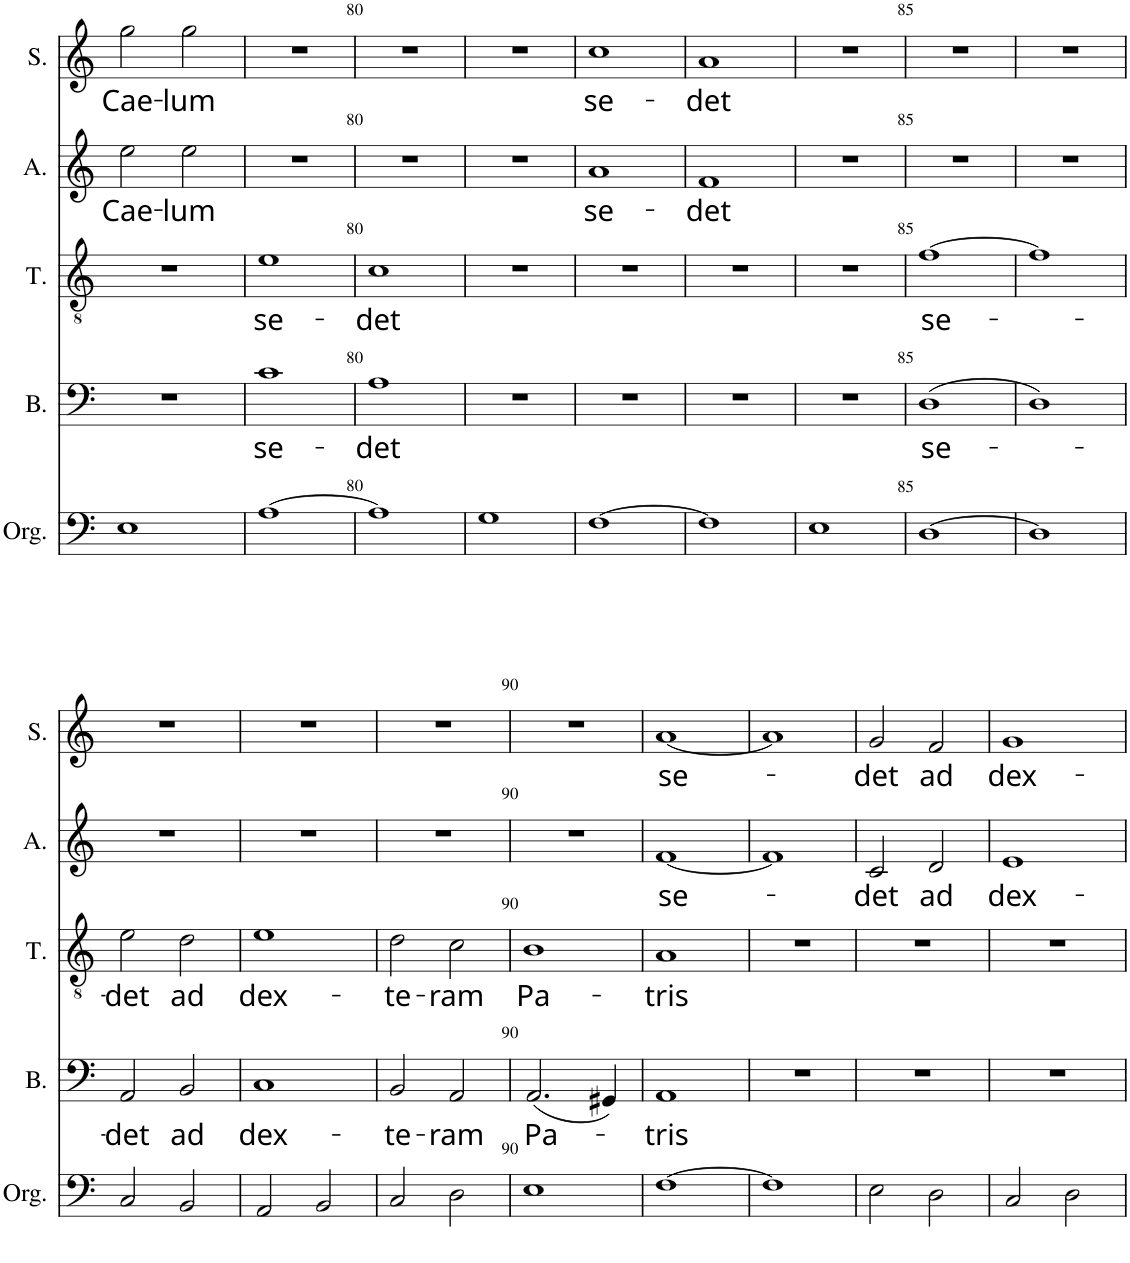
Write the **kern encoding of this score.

**kern	**kern	**text	**kern	**text	**kern	**text	**kern	**text
*part5	*part4	*part4	*part3	*part3	*part2	*part2	*part1	*part1
*staff5	*staff4	*staff4	*staff3	*staff3	*staff2	*staff2	*staff1	*staff1
*I"Orgue	*I"Basse	*	*I"Ténor	*	*I"Alto	*	*I"Soprano	*
*I'Org.	*I'B.	*	*I'T.	*	*I'A.	*	*I'S.	*
!!LO:PB:g=z
*clefF4	*clefF4	*	*clefGv2	*	*clefG2	*	*clefG2	*
*k[]	*k[]	*	*k[]	*	*k[]	*	*k[]	*
*M2/2	*M2/2	*	*M2/2	*	*M2/2	*	*M2/2	*
*met(c|)	*met(c|)	*	*met(c|)	*	*met(c|)	*	*met(c|)	*
=78	=78	=78	=78	=78	=78	=78	=78	=78
!	!	!	!	!	!	!LO:LY:b	!	!LO:LY:b
1E	1r	.	1r	.	2ee\	Cae-	2gg\	Cae-
!	!	!	!	!	!	!LO:LY:b	!	!LO:LY:b
.	.	.	.	.	2ee\	-lum	2gg\	-lum
=79	=79	=79	=79	=79	=79	=79	=79	=79
!	!	!LO:LY:b	!	!LO:LY:b	!	!	!	!
[1A	1c	se-	1e	se-	1r	.	1r	.
=80	=80	=80	=80	=80	=80	=80	=80	=80
!	!	!LO:LY:b	!	!LO:LY:b	!	!	!	!
1A]	1A	-det	1c	-det	1r	.	1r	.
=81	=81	=81	=81	=81	=81	=81	=81	=81
1G	1r	.	1r	.	1r	.	1r	.
=82	=82	=82	=82	=82	=82	=82	=82	=82
!	!	!	!	!	!	!LO:LY:b	!	!LO:LY:b
[1F	1r	.	1r	.	1a	se-	1cc	se-
=83	=83	=83	=83	=83	=83	=83	=83	=83
!	!	!	!	!	!	!LO:LY:b	!	!LO:LY:b
1F]	1r	.	1r	.	1f	-det	1a	-det
=84	=84	=84	=84	=84	=84	=84	=84	=84
1E	1r	.	1r	.	1r	.	1r	.
=85	=85	=85	=85	=85	=85	=85	=85	=85
!	!	!LO:LY:b	!	!LO:LY:b	!	!	!	!
[1D	(1D	se-	[1f	se-	1r	.	1r	.
=86	=86	=86	=86	=86	=86	=86	=86	=86
1D]	1D)	.	1f]	.	1r	.	1r	.
!!LO:LB:g=z
=87	=87	=87	=87	=87	=87	=87	=87	=87
!	!	!LO:LY:b	!	!LO:LY:b	!	!	!	!
2C/	2AA/	-det	2e\	-det	1r	.	1r	.
!	!	!LO:LY:b	!	!LO:LY:b	!	!	!	!
2BB/	2BB/	ad	2d\	ad	.	.	.	.
=88	=88	=88	=88	=88	=88	=88	=88	=88
!	!	!LO:LY:b	!	!LO:LY:b	!	!	!	!
2AA/	1C	dex-	1e	dex-	1r	.	1r	.
2BB/	.	.	.	.	.	.	.	.
=89	=89	=89	=89	=89	=89	=89	=89	=89
!	!	!LO:LY:b	!	!LO:LY:b	!	!	!	!
2C/	2BB/	-te-	2d\	-te-	1r	.	1r	.
!	!	!LO:LY:b	!	!LO:LY:b	!	!	!	!
2D\	2AA/	-ram	2c\	-ram	.	.	.	.
=90	=90	=90	=90	=90	=90	=90	=90	=90
!	!	!LO:LY:b	!	!LO:LY:b	!	!	!	!
1E	(2.AA/	Pa-	1B	Pa-	1r	.	1r	.
.	4GG#X/)	.	.	.	.	.	.	.
=91	=91	=91	=91	=91	=91	=91	=91	=91
!	!	!LO:LY:b	!	!LO:LY:b	!	!LO:LY:b	!	!LO:LY:b
[1F	1AA	-tris	1A	-tris	[1f	se-	[1a	se-
=92	=92	=92	=92	=92	=92	=92	=92	=92
1F]	1r	.	1r	.	1f]	.	1a]	.
=93	=93	=93	=93	=93	=93	=93	=93	=93
!	!	!	!	!	!	!LO:LY:b	!	!LO:LY:b
2E\	1r	.	1r	.	2c/	-det	2g/	-det
!	!	!	!	!	!	!LO:LY:b	!	!LO:LY:b
2D\	.	.	.	.	2d/	ad	2f/	ad
=94	=94	=94	=94	=94	=94	=94	=94	=94
!	!	!	!	!	!	!LO:LY:b	!	!LO:LY:b
2C/	1r	.	1r	.	1e	dex-	1g	dex-
2D\	.	.	.	.	.	.	.	.
=	=	=	=	=	=	=	=	=
*-	*-	*-	*-	*-	*-	*-	*-	*-
